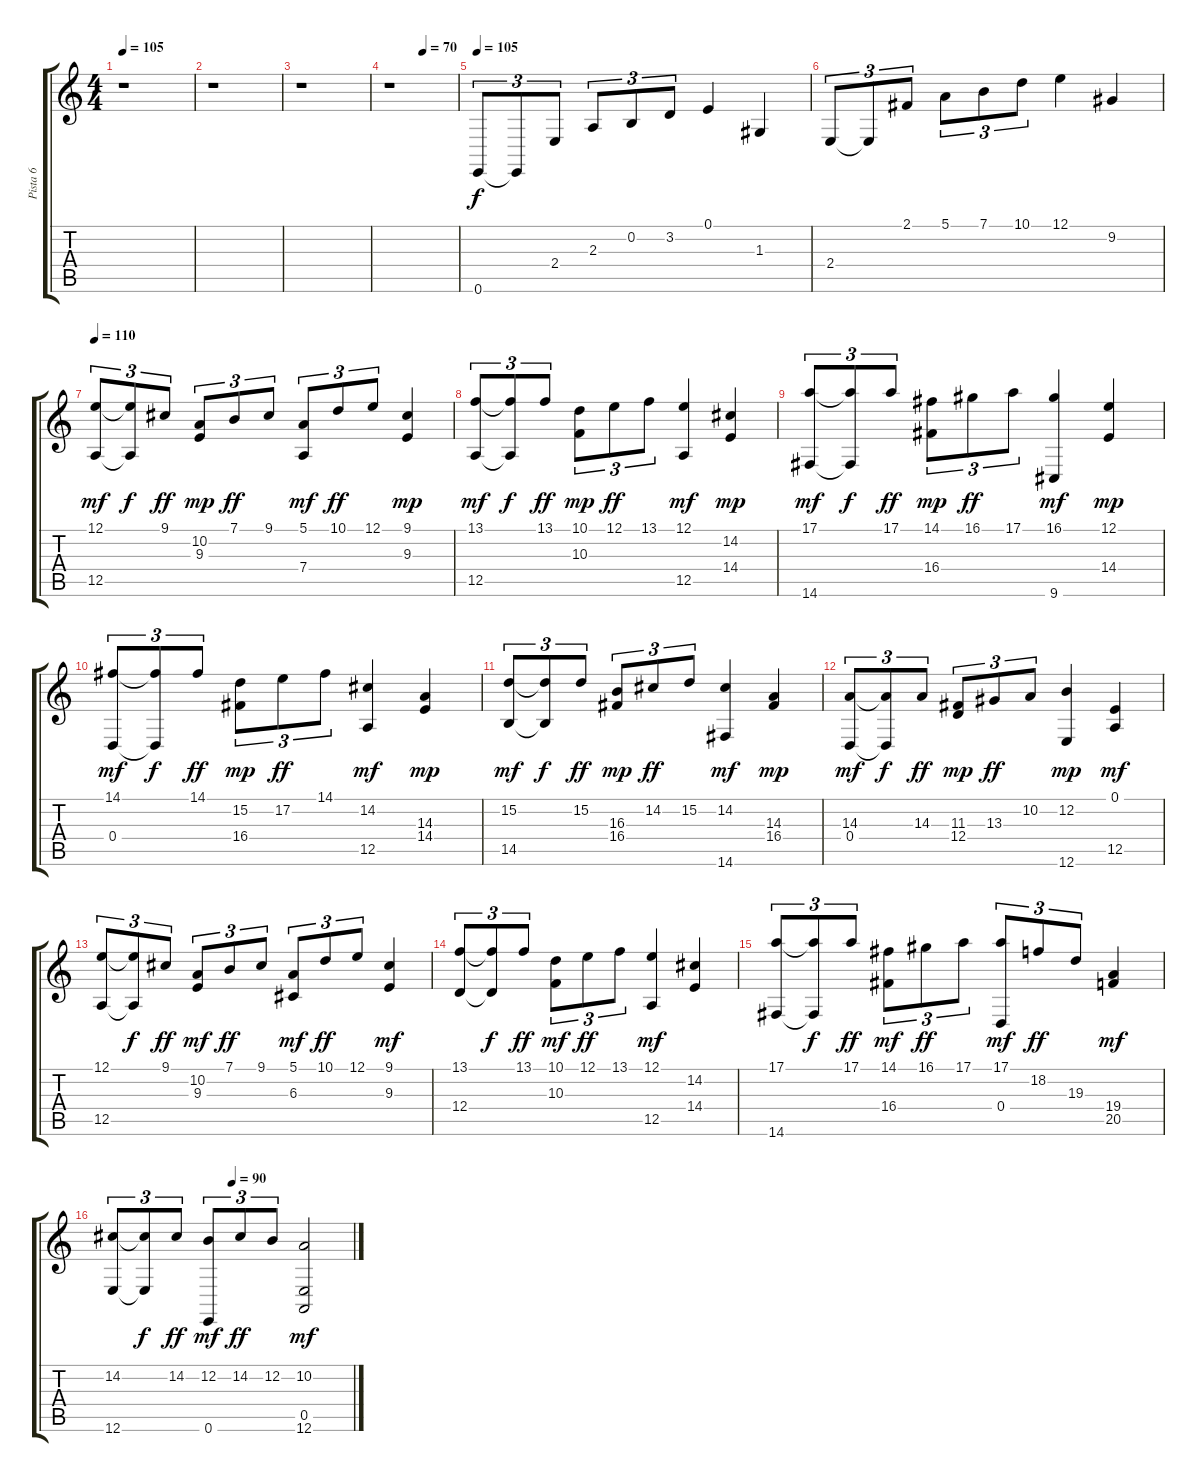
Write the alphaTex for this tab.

\track ("Pista 6" "Pista 6") {instrument harpsichord}
\staff {score tabs}
\tuning (E4 B3 G3 D3 A2 E2) {hide}
\ts (4 4)
\tempo 105
\clef g2
\ks c
r.1{dy mf} |
r.1 |
r.1 |
\tempo (70 0.5)
r.1 |
\tempo 105
0.6.8{tu (3 2) dy f} 0.6{t}.8{tu (3 2)} 2.4.8{tu (3 2)} 2.3.8{tu (3 2)} 0.2.8{tu (3 2)} 3.2.8{tu (3 2)} 0.1.4 1.3.4 |
2.4.8{tu (3 2)} 2.4{t}.8{tu (3 2)} 2.1.8{tu (3 2)} 5.1.8{tu (3 2)} 7.1.8{tu (3 2)} 10.1.8{tu (3 2)} 12.1.4 9.2.4 |
\tempo 110
(12.1 12.5).8{tu (3 2) dy mf} (12.1{t} 12.5{t}).8{tu (3 2) dy f} 9.1.8{tu (3 2) dy ff} (10.2 9.3).8{tu (3 2) dy mp} 7.1.8{tu (3 2) dy ff} 9.1.8{tu (3 2)} (5.1 7.4).8{tu (3 2) dy mf} 10.1.8{tu (3 2) dy ff} 12.1.8{tu (3 2)} (9.1 9.3).4{dy mp} |
(13.1 12.5).8{tu (3 2) dy mf} (13.1{t} 12.5{t}).8{tu (3 2) dy f} 13.1.8{tu (3 2) dy ff} (10.1 10.3).8{tu (3 2) dy mp} 12.1.8{tu (3 2) dy ff} 13.1.8{tu (3 2)} (12.1 12.5).4{dy mf} (14.2 14.4).4{dy mp} |
(17.1 14.6).8{tu (3 2) dy mf} (17.1{t} 14.6{t}).8{tu (3 2) dy f} 17.1.8{tu (3 2) dy ff} (14.1 16.4).8{tu (3 2) dy mp} 16.1.8{tu (3 2) dy ff} 17.1.8{tu (3 2)} (16.1 9.6).4{dy mf} (12.1 14.4).4{dy mp} |
(14.1 0.4).8{tu (3 2) dy mf} (14.1{t} 0.4{t}).8{tu (3 2) dy f} 14.1.8{tu (3 2) dy ff} (15.2 16.4).8{tu (3 2) dy mp} 17.2.8{tu (3 2) dy ff} 14.1.8{tu (3 2)} (14.2 12.5).4{dy mf} (14.3 14.4).4{dy mp} |
(15.2 14.5).8{tu (3 2) dy mf} (15.2{t} 14.5{t}).8{tu (3 2) dy f} 15.2.8{tu (3 2) dy ff} (16.3 16.4).8{tu (3 2) dy mp} 14.2.8{tu (3 2) dy ff} 15.2.8{tu (3 2)} (14.2 14.6).4{dy mf} (14.3 16.4).4{dy mp} |
(14.3 0.4).8{tu (3 2) dy mf} (14.3{t} 0.4{t}).8{tu (3 2) dy f} 14.3.8{tu (3 2) dy ff} (11.3 12.4).8{tu (3 2) dy mp} 13.3.8{tu (3 2) dy ff} 10.2.8{tu (3 2)} (12.2 12.6).4{dy mp} (0.1 12.5).4{dy mf} |
(12.1 12.5).8{tu (3 2)} (12.1{t} 12.5{t}).8{tu (3 2) dy f} 9.1.8{tu (3 2) dy ff} (10.2 9.3).8{tu (3 2) dy mf} 7.1.8{tu (3 2) dy ff} 9.1.8{tu (3 2)} (5.1 6.3).8{tu (3 2) dy mf} 10.1.8{tu (3 2) dy ff} 12.1.8{tu (3 2)} (9.1 9.3).4{dy mf} |
(13.1 12.4).8{tu (3 2)} (13.1{t} 12.4{t}).8{tu (3 2) dy f} 13.1.8{tu (3 2) dy ff} (10.1 10.3).8{tu (3 2) dy mf} 12.1.8{tu (3 2) dy ff} 13.1.8{tu (3 2)} (12.1 12.5).4{dy mf} (14.2 14.4).4 |
(17.1 14.6).8{tu (3 2)} (17.1{t} 14.6{t}).8{tu (3 2) dy f} 17.1.8{tu (3 2) dy ff} (14.1 16.4).8{tu (3 2) dy mf} 16.1.8{tu (3 2) dy ff} 17.1.8{tu (3 2)} (17.1 0.4).8{tu (3 2) dy mf} 18.2.8{tu (3 2) dy ff} 19.3.8{tu (3 2)} (19.4 20.5).4{dy mf} |
\tempo (90 0.5)
(14.2 12.6).8{tu (3 2)} (14.2{t} 12.6{t}).8{tu (3 2) dy f} 14.2.8{tu (3 2) dy ff} (12.2 0.6).8{tu (3 2) dy mf} 14.2.8{tu (3 2) dy ff} 12.2.8{tu (3 2)} (10.2 0.5 12.6).2{dy mf}
